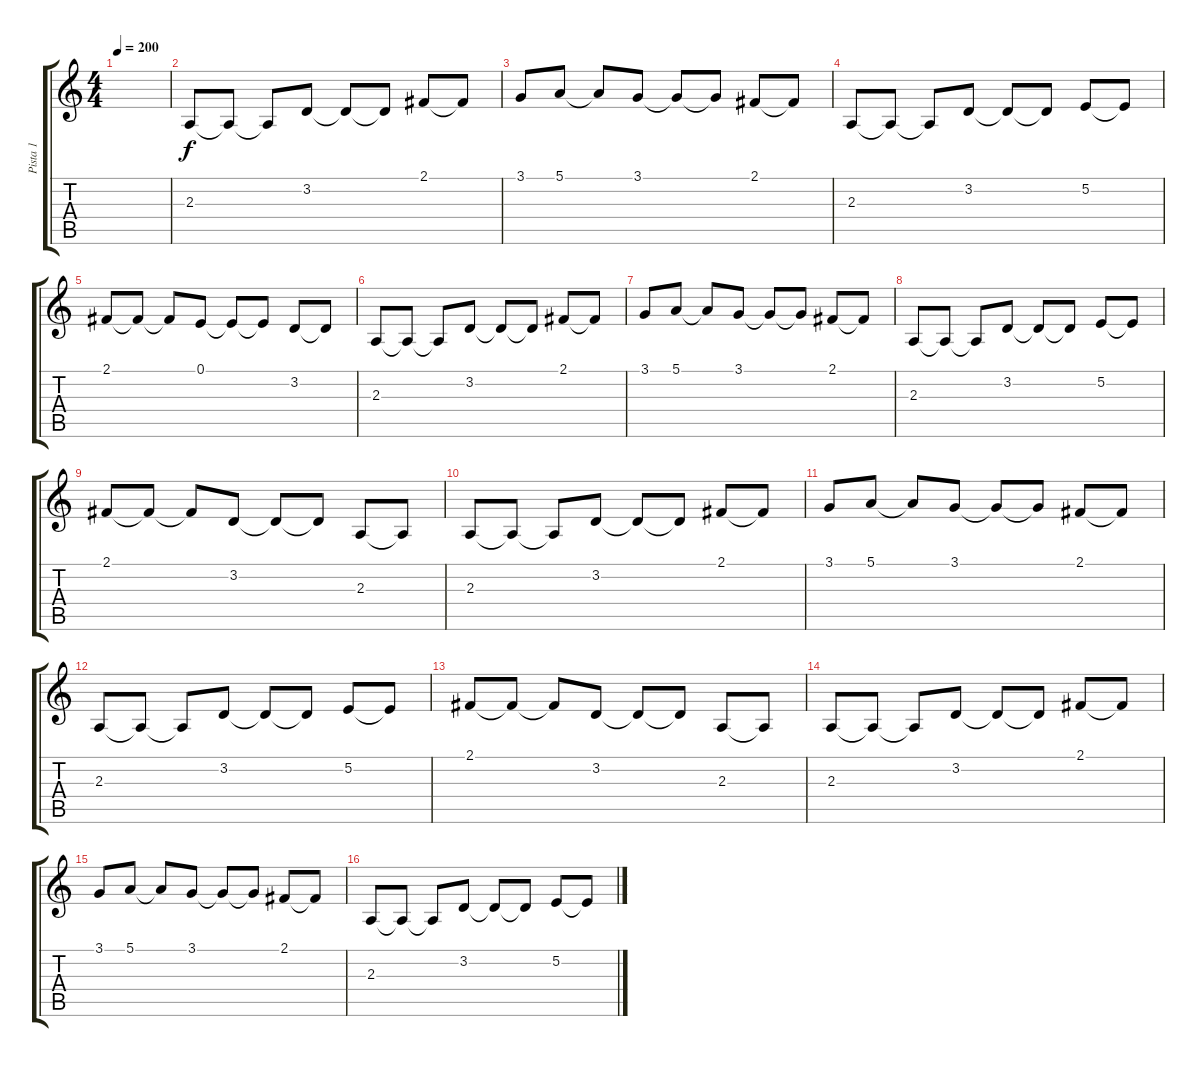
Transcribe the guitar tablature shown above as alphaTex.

\track ("Pista 1" "Pista 1") {instrument brightacousticpiano}
\staff {score tabs}
\tuning (E4 B3 G3 D3 A2 E2) {hide}
\ts (4 4)
\tempo 200
\clef g2
\ks c
|
2.3.8 2.3{t}.8 2.3{t}.8 3.2.8 3.2{t}.8 3.2{t}.8 2.1.8 2.1{t}.8 |
3.1.8 5.1.8 5.1{t}.8 3.1.8 3.1{t}.8 3.1{t}.8 2.1.8 2.1{t}.8 |
2.3.8 2.3{t}.8 2.3{t}.8 3.2.8 3.2{t}.8 3.2{t}.8 5.2.8 5.2{t}.8 |
2.1.8 2.1{t}.8 2.1{t}.8 0.1.8 0.1{t}.8 0.1{t}.8 3.2.8 3.2{t}.8 |
2.3.8 2.3{t}.8 2.3{t}.8 3.2.8 3.2{t}.8 3.2{t}.8 2.1.8 2.1{t}.8 |
3.1.8 5.1.8 5.1{t}.8 3.1.8 3.1{t}.8 3.1{t}.8 2.1.8 2.1{t}.8 |
2.3.8 2.3{t}.8 2.3{t}.8 3.2.8 3.2{t}.8 3.2{t}.8 5.2.8 5.2{t}.8 |
2.1.8 2.1{t}.8 2.1{t}.8 3.2.8 3.2{t}.8 3.2{t}.8 2.3.8 2.3{t}.8 |
2.3.8 2.3{t}.8 2.3{t}.8 3.2.8 3.2{t}.8 3.2{t}.8 2.1.8 2.1{t}.8 |
3.1.8 5.1.8 5.1{t}.8 3.1.8 3.1{t}.8 3.1{t}.8 2.1.8 2.1{t}.8 |
2.3.8 2.3{t}.8 2.3{t}.8 3.2.8 3.2{t}.8 3.2{t}.8 5.2.8 5.2{t}.8 |
2.1.8 2.1{t}.8 2.1{t}.8 3.2.8 3.2{t}.8 3.2{t}.8 2.3.8 2.3{t}.8 |
2.3.8 2.3{t}.8 2.3{t}.8 3.2.8 3.2{t}.8 3.2{t}.8 2.1.8 2.1{t}.8 |
3.1.8 5.1.8 5.1{t}.8 3.1.8 3.1{t}.8 3.1{t}.8 2.1.8 2.1{t}.8 |
2.3.8 2.3{t}.8 2.3{t}.8 3.2.8 3.2{t}.8 3.2{t}.8 5.2.8 5.2{t}.8
